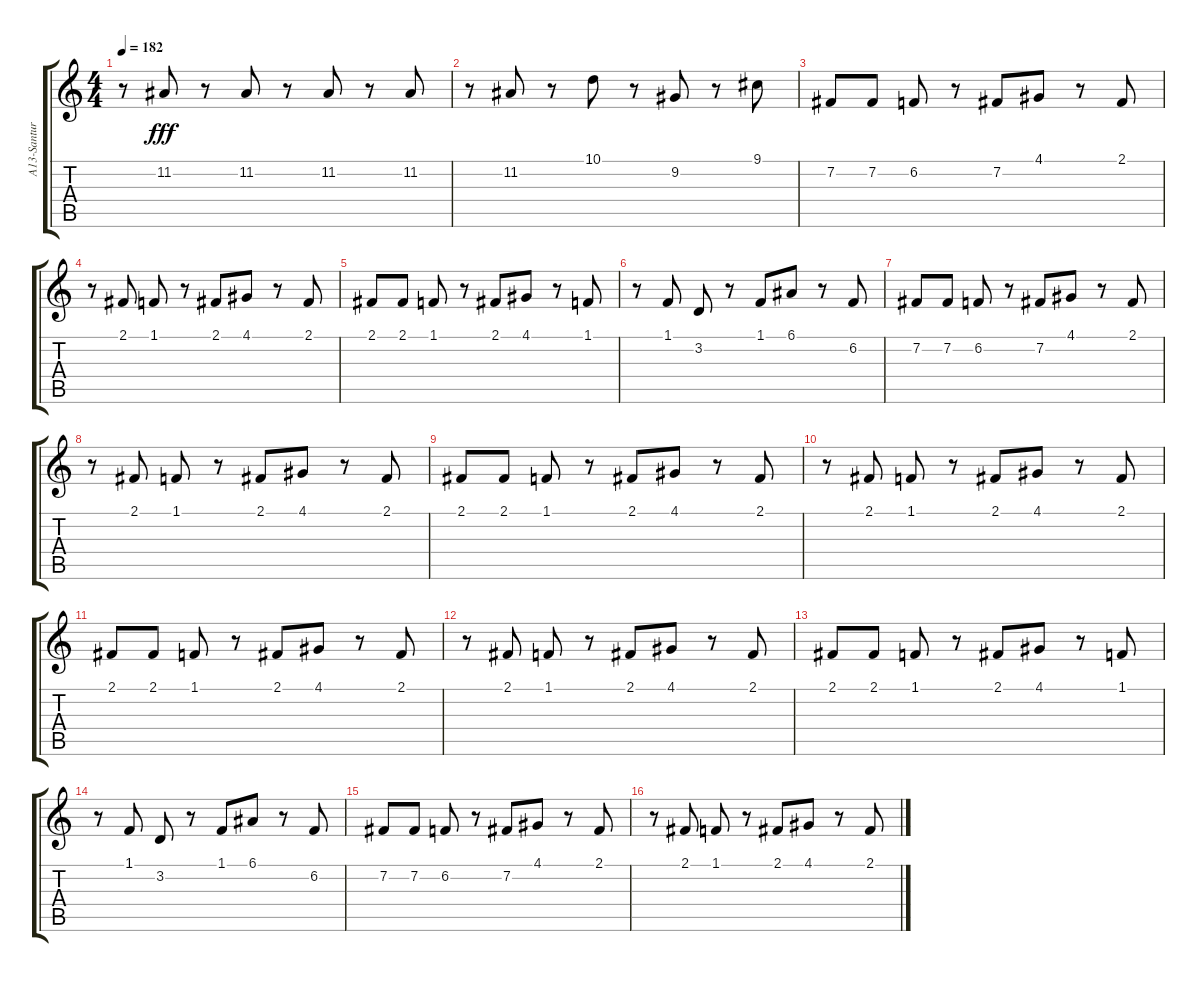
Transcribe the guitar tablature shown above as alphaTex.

\track ("A13-Santur      " "A13-Santur") {instrument dulcimer}
\staff {score tabs}
\tuning (E4 B3 G3 D3 A2 E2) {hide}
\ts (4 4)
\tempo 182
\clef g2
\ks c
r.8{dy fff} 11.2.8 r.8 11.2.8 r.8 11.2.8 r.8 11.2.8 |
r.8 11.2.8 r.8 10.1.8 r.8 9.2.8 r.8 9.1.8 |
7.2.8 7.2.8 6.2.8 r.8 7.2.8 4.1.8 r.8 2.1.8 |
r.8 2.1.8 1.1.8 r.8 2.1.8 4.1.8 r.8 2.1.8 |
2.1.8 2.1.8 1.1.8 r.8 2.1.8 4.1.8 r.8 1.1.8 |
r.8 1.1.8 3.2.8 r.8 1.1.8 6.1.8 r.8 6.2.8 |
7.2.8 7.2.8 6.2.8 r.8 7.2.8 4.1.8 r.8 2.1.8 |
r.8 2.1.8 1.1.8 r.8 2.1.8 4.1.8 r.8 2.1.8 |
2.1.8 2.1.8 1.1.8 r.8 2.1.8 4.1.8 r.8 2.1.8 |
r.8 2.1.8 1.1.8 r.8 2.1.8 4.1.8 r.8 2.1.8 |
2.1.8 2.1.8 1.1.8 r.8 2.1.8 4.1.8 r.8 2.1.8 |
r.8 2.1.8 1.1.8 r.8 2.1.8 4.1.8 r.8 2.1.8 |
2.1.8 2.1.8 1.1.8 r.8 2.1.8 4.1.8 r.8 1.1.8 |
r.8 1.1.8 3.2.8 r.8 1.1.8 6.1.8 r.8 6.2.8 |
7.2.8 7.2.8 6.2.8 r.8 7.2.8 4.1.8 r.8 2.1.8 |
r.8 2.1.8 1.1.8 r.8 2.1.8 4.1.8 r.8 2.1.8
